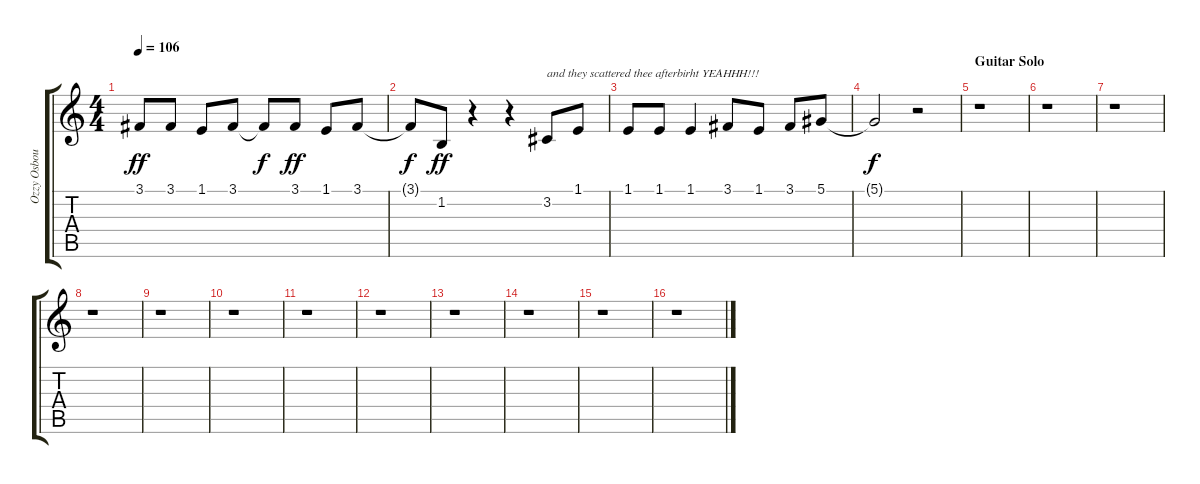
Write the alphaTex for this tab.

\track ("Ozzy Osbourne" "Ozzy Osbou") {instrument lead6voice}
\staff {score tabs}
\tuning (Eb4 Bb3 Gb3 Db3 Ab2 Eb2) {hide}
\ts (4 4)
\tempo 106
\clef g2
\ks c
3.1.8{dy ff} 3.1.8 1.1.8 3.1.8 3.1{t}.8{dy f} 3.1.8{dy ff} 1.1.8 3.1.8 |
3.1{t}.8{dy f} 1.2.8{dy ff} r.4 r.4 3.2.8{txt "and they scattered thee afterbirht YEAHHH!!!"} 1.1.8 |
1.1.8 1.1.8 1.1.4 3.1.8 1.1.8 3.1.8 5.1.8 |
5.1{t}.2{dy f} r.2 |
\section ("" "Guitar Solo")
r.1 |
r.1 |
r.1 |
r.1 |
r.1 |
r.1 |
r.1 |
r.1 |
r.1 |
r.1 |
r.1 |
r.1
